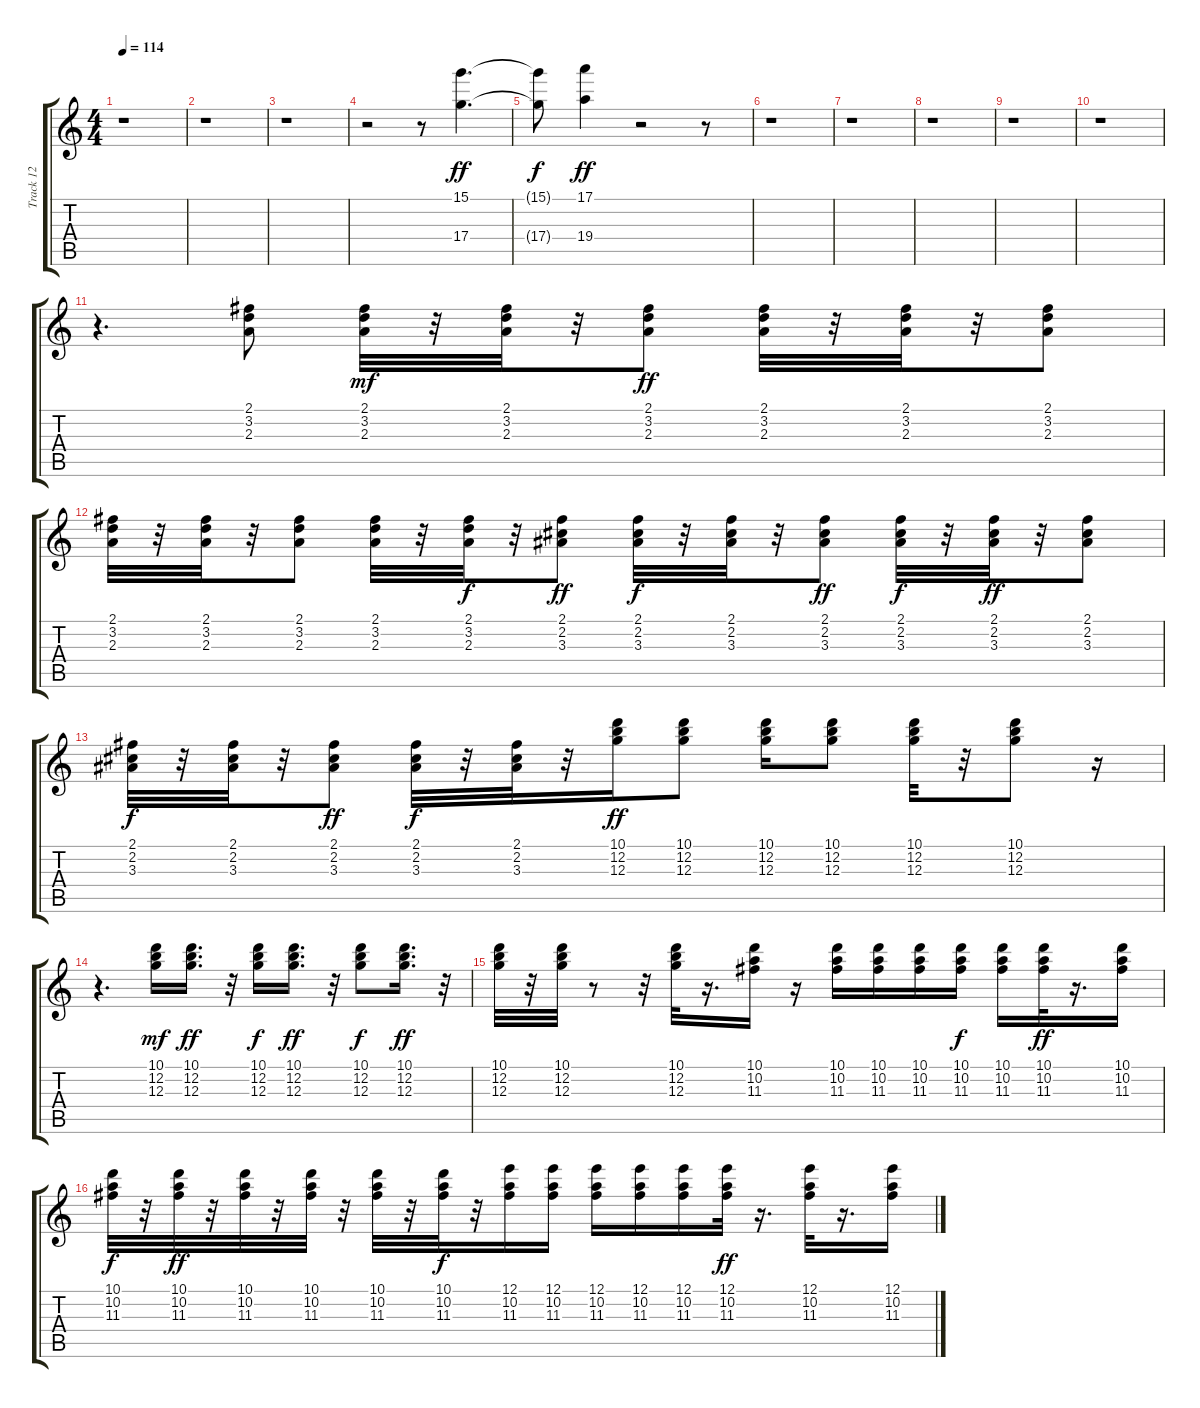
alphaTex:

\track ("Track 12" "Track 12") {instrument electricguitarclean}
\staff {score tabs}
\tuning (E4 B3 G3 D3 A2 E2) {hide}
\ts (4 4)
\tempo 114
\clef g2
\ks c
r.1{dy f} |
r.1 |
r.1 |
r.2 r.8 (15.1 17.4).4{d dy ff} |
(15.1{t} 17.4{t}).8{dy f} (17.1 19.4).4{dy ff} r.2 r.8 |
r.1 |
r.1 |
r.1 |
r.1 |
r.1 |
r.4{d} (2.1 3.2 2.3).8{volume 10} (2.1 3.2 2.3).32{dy mf} r.32 (2.1 3.2 2.3).32 r.32 (2.1 3.2 2.3).8{dy ff} (2.1 3.2 2.3).32 r.32 (2.1 3.2 2.3).32 r.32 (2.1 3.2 2.3).8 |
(2.1 3.2 2.3).32 r.32 (2.1 3.2 2.3).32 r.32 (2.1 3.2 2.3).8 (2.1 3.2 2.3).32 r.32 (2.1 3.2 2.3).32{dy f} r.32 (2.1 2.2 3.3).8{dy ff} (2.1 2.2 3.3).32{dy f} r.32 (2.1 2.2 3.3).32 r.32 (2.1 2.2 3.3).8{dy ff} (2.1 2.2 3.3).32{dy f} r.32 (2.1 2.2 3.3).32{dy ff} r.32 (2.1 2.2 3.3).8 |
(2.1 2.2 3.3).32{dy f} r.32 (2.1 2.2 3.3).32 r.32 (2.1 2.2 3.3).8{dy ff} (2.1 2.2 3.3).32{dy f} r.32 (2.1 2.2 3.3).32 r.32 (10.1 12.2 12.3).16{dy ff} (10.1 12.2 12.3).8 (10.1 12.2 12.3).16 (10.1 12.2 12.3).8 (10.1 12.2 12.3).32 r.32 (10.1 12.2 12.3).8 r.16 |
r.4{d} (10.1 12.2 12.3).16{dy mf} (10.1 12.2 12.3).16{d dy ff} r.32 (10.1 12.2 12.3).16{dy f} (10.1 12.2 12.3).16{d dy ff} r.32 (10.1 12.2 12.3).8{dy f} (10.1 12.2 12.3).16{d dy ff} r.32 |
(10.1 12.2 12.3).32 r.32 (10.1 12.2 12.3).32 r.8 r.32 (10.1 12.2 12.3).32 r.16{d} (10.1 10.2 11.3).16 r.16 (10.1 10.2 11.3).16 (10.1 10.2 11.3).16 (10.1 10.2 11.3).16 (10.1 10.2 11.3).16{dy f} (10.1 10.2 11.3).16 (10.1 10.2 11.3).32{dy ff} r.16{d} (10.1 10.2 11.3).16 |
(10.1 10.2 11.3).32{dy f} r.32 (10.1 10.2 11.3).32{dy ff} r.32 (10.1 10.2 11.3).32 r.32 (10.1 10.2 11.3).32 r.32 (10.1 10.2 11.3).32 r.32 (10.1 10.2 11.3).32{dy f} r.32 (12.1 10.2 11.3).16 (12.1 10.2 11.3).16 (12.1 10.2 11.3).16 (12.1 10.2 11.3).16 (12.1 10.2 11.3).16 (12.1 10.2 11.3).32{dy ff} r.16{d} (12.1 10.2 11.3).32 r.16{d} (12.1 10.2 11.3).16
